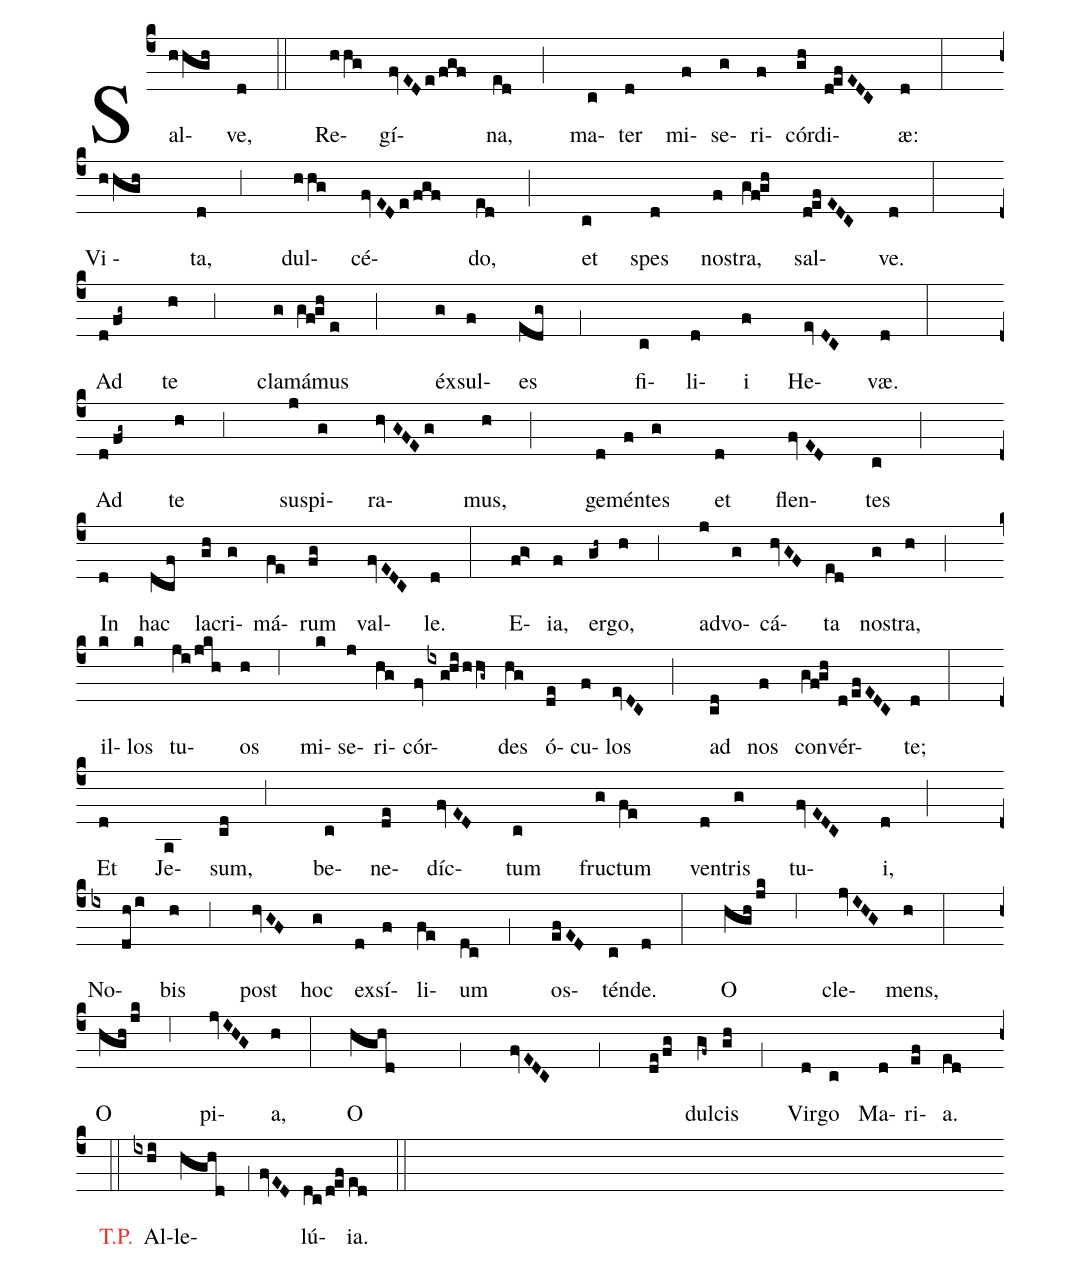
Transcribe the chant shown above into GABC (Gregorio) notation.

%%
(c4)Sal(h/hgh)ve,(d ::) Re(h/hg)gí(fvED/e/fgf)na,(ed ;) ma-(c)ter(d) mi-(f)se(g)ri(f)cór(gh)di(defEDC)æ:(d :) (z)
Vi (h/hgh )ta,(d ;3) dul(h/hg)cé(fvED/e/fgf)do,(ed ;) et(c) spes(d) nos(f)tra,(gf{gh}) sal(defEDC)ve.(d :) (z)
Ad(d/fg~) te(h ;3) cla(g)má(gf{gh})mus(e ;) éx(g)sul(f)es(edg ;1) fi(c)li(d)i(f) He(evDC)væ.(d :) (z)
Ad(d/fg~) te(h ;3) sus(j)pi(g)ra(hvGFE/g)mus,(h ;) ge(d)mén(f)tes(g) et(d) flen(fvED)tes(c ;) (z)
In(d) hac(dcf) la(gh)cri(g)má(fe)rum(fg) val(fvEDC)le.(d :)
E-(fg>)ia,(f) er(gh~)go,(h ;3) ad(j)vo(g)cá(hvGF)ta(ed) nos(g)tra,(h ;) (z)
il(k)los(k) tu(ji/jkh)os(h ;6)
mi(k)se(j)ri(hg)cór(fv/ixghih/hg~)des(hg) ó(de)cu(f)los(evDC ;) ad(cd) nos(f) con(gf{gh})vér(d/ef/EDC)te;(d :) (z)
Et(d) Je(a)sum,(cd ;3) be(c)ne(de)díc(fvED)tum(c) fruc(g)tum(fe) ven(d)tris(g) tu(fvEDC)i,(d ;) (z)
No(ix dh/i)bis(h ;3) post(hvGF) hoc(g) ex(d)sí(f)li(fe)um(dc ;1) os(efED)tén(c)de.(d :)
O(hgh/jk ;6) cle(jvIHG)mens,(h :) (z) O(hgh/jk ;6) pi(jvIHG)a,(h :) O(hghd /;1/fvEDC/;1/de/fg) dul(gf~)cis(gh ;1) Vir(d)go(c) Ma(d)ri(ef)a.(ed) (z) <c>T.P.</c>(::) Al-(ixhi)le(hghd /;1/fvED)lú(dc/d{ef})ia.(ed ::) (Z)
